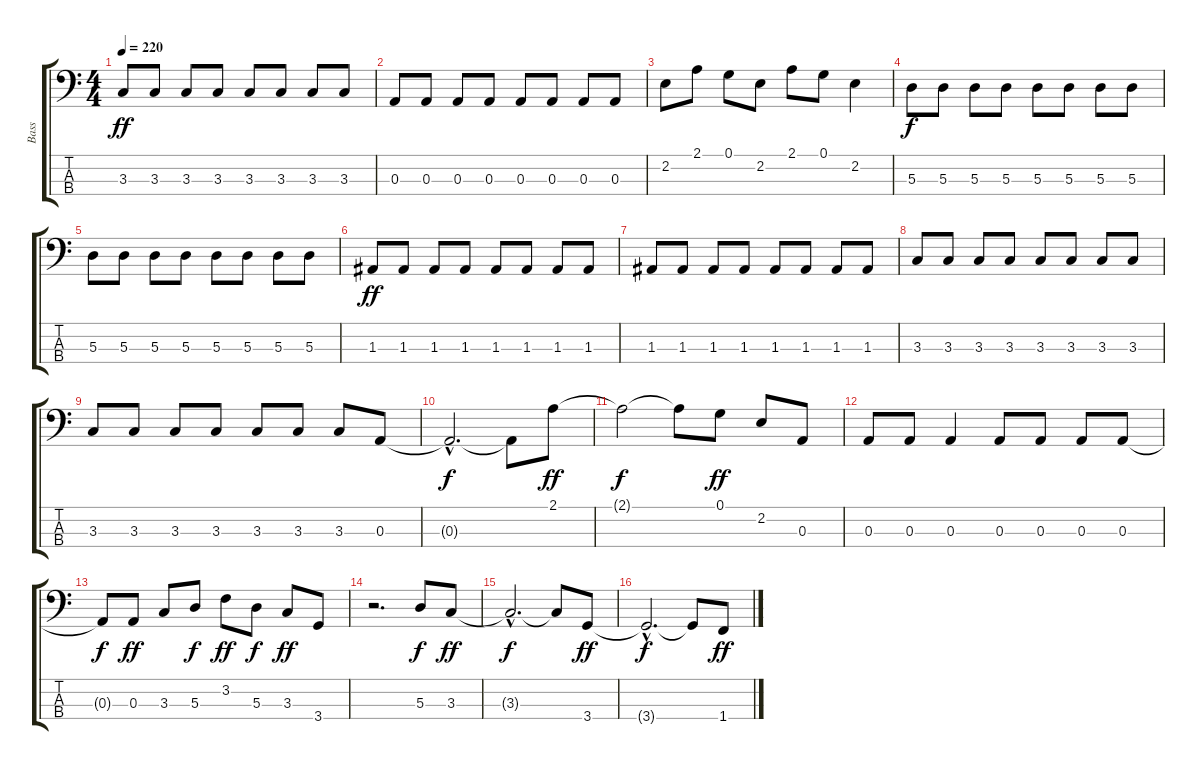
\track ("Bass" "Bass") {instrument electricbassfinger}
\staff {score tabs}
\tuning (G2 D2 A1 E1) {hide}
\ts (4 4)
\tempo 220
\clef f4
\ks c
3.3.8{dy ff} 3.3.8 3.3.8 3.3.8 3.3.8 3.3.8 3.3.8 3.3.8 |
0.3.8 0.3.8 0.3.8 0.3.8 0.3.8 0.3.8 0.3.8 0.3.8 |
2.2.8 2.1.8 0.1.8 2.2.8 2.1.8 0.1.8 2.2.4 |
5.3.8{dy f} 5.3.8 5.3.8 5.3.8 5.3.8 5.3.8 5.3.8 5.3.8 |
5.3.8 5.3.8 5.3.8 5.3.8 5.3.8 5.3.8 5.3.8 5.3.8 |
1.3.8{dy ff} 1.3.8 1.3.8 1.3.8 1.3.8 1.3.8 1.3.8 1.3.8 |
1.3.8 1.3.8 1.3.8 1.3.8 1.3.8 1.3.8 1.3.8 1.3.8 |
3.3.8 3.3.8 3.3.8 3.3.8 3.3.8 3.3.8 3.3.8 3.3.8 |
3.3.8 3.3.8 3.3.8 3.3.8 3.3.8 3.3.8 3.3.8 0.3.8 |
0.3{hac t}.2{d dy f} 0.3{t}.8 2.1.8{dy ff} |
2.1{t}.2{dy f} 2.1{t}.8 0.1.8{dy ff} 2.2.8 0.3.8 |
0.3.8 0.3.8 0.3.4 0.3.8 0.3.8 0.3.8 0.3.8 |
0.3{t}.8{dy f} 0.3.8{dy ff} 3.3.8 5.3.8{dy f} 3.2.8{dy ff} 5.3.8{dy f} 3.3.8{dy ff} 3.4.8 |
r.2{d} 5.3.8{dy f} 3.3.8{dy ff} |
3.3{hac t}.2{d dy f} 3.3{t}.8 3.4.8{dy ff} |
3.4{hac t}.2{d dy f} 3.4{t}.8 1.4.8{dy ff}
